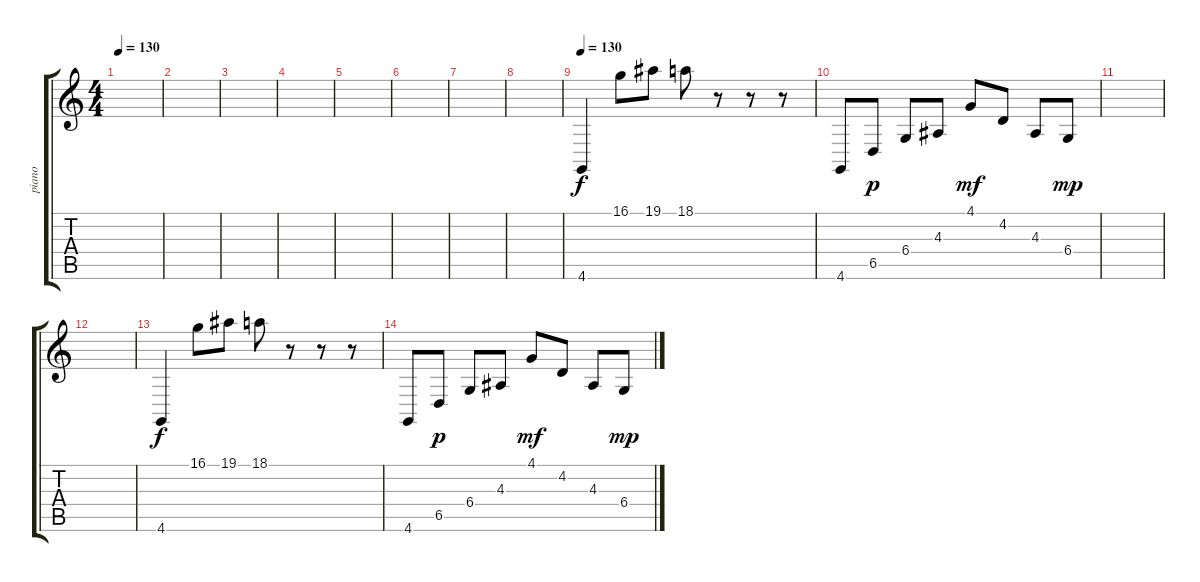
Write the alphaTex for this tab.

\track ("piano" "piano") {instrument acousticgrandpiano}
\staff {score tabs}
\tuning (Eb4 Bb3 Gb3 Db3 Ab2 Eb2) {hide}
\ts (4 4)
\tempo 130
\clef g2
\ks c
|
|
|
|
|
|
|
|
\tempo 130
4.6.4 16.1.8 19.1.8 18.1.8 r.8 r.8 r.8 |
4.6.8 6.5.8{dy p} 6.4.8 4.3.8 4.1.8{dy mf} 4.2.8 4.3.8 6.4.8{dy mp} |
|
|
4.6.4{dy f} 16.1.8 19.1.8 18.1.8 r.8 r.8 r.8 |
4.6.8 6.5.8{dy p} 6.4.8 4.3.8 4.1.8{dy mf} 4.2.8 4.3.8 6.4.8{dy mp}
